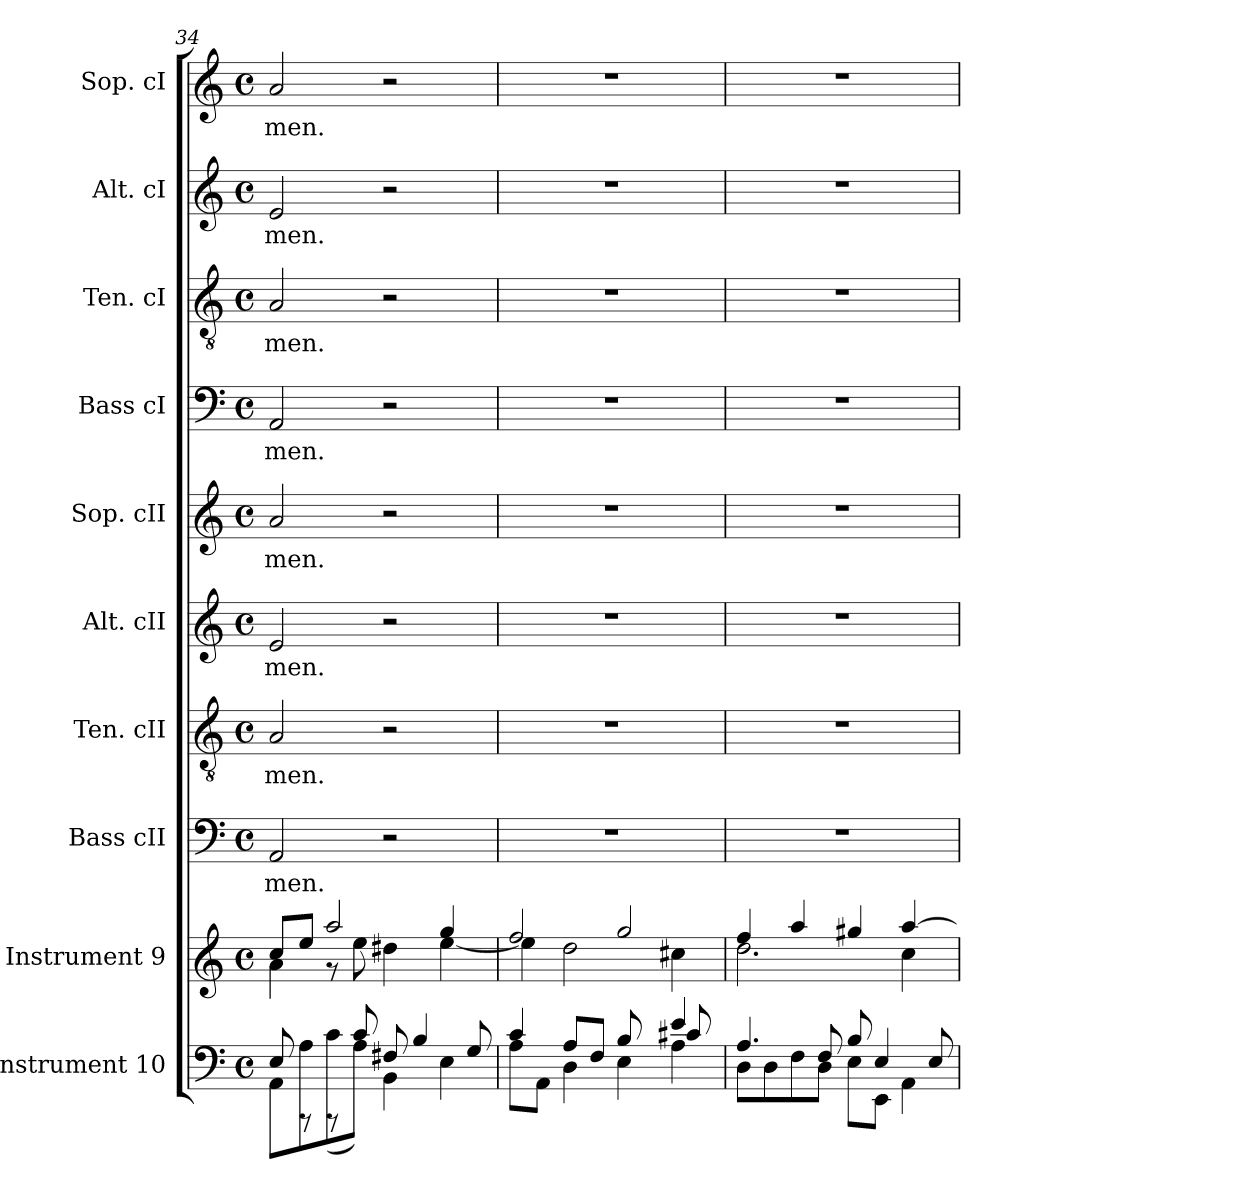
**kern	**kern	**kern	**text	**kern	**text	**kern	**text	**kern	**text	**kern	**text	**kern	**text	**kern	**text	**kern	**text
*part10	*part9	*part8	*part8	*part7	*part7	*part6	*part6	*part5	*part5	*part4	*part4	*part3	*part3	*part2	*part2	*part1	*part1
*staff10	*staff9	*staff8	*staff8	*staff7	*staff7	*staff6	*staff6	*staff5	*staff5	*staff4	*staff4	*staff3	*staff3	*staff2	*staff2	*staff1	*staff1
*I"Instrument 10	*I"Instrument 9	*I"Bass cII	*	*I"Ten. cII	*	*I"Alt. cII	*	*I"Sop. cII	*	*I"Bass cI	*	*I"Ten. cI	*	*I"Alt. cI	*	*I"Sop. cI	*
*	*	*I'Bass cII	*	*I'Ten. cII	*	*I'Alt. cII	*	*I'Sop. cII	*	*I'Bass cI	*	*I'Ten. cI	*	*I'Alt. cI	*	*I'Sop. cI	*
*clefF4	*clefG2	*clefF4	*	*clefGv2	*	*clefG2	*	*clefG2	*	*clefF4	*	*clefGv2	*	*clefG2	*	*clefG2	*
*k[]	*k[]	*k[]	*	*k[]	*	*k[]	*	*k[]	*	*k[]	*	*k[]	*	*k[]	*	*k[]	*
*C:	*C:	*C:	*	*C:	*	*C:	*	*C:	*	*C:	*	*C:	*	*C:	*	*C:	*
*M4/4	*M4/4	*M4/4	*	*M4/4	*	*M4/4	*	*M4/4	*	*M4/4	*	*M4/4	*	*M4/4	*	*M4/4	*
*met(c)	*met(c)	*met(c)	*	*met(c)	*	*met(c)	*	*met(c)	*	*met(c)	*	*met(c)	*	*met(c)	*	*met(c)	*
=34	=34	=34	=34	=34	=34	=34	=34	=34	=34	=34	=34	=34	=34	=34	=34	=34	=34
*^	*^	*	*	*	*	*	*	*	*	*	*	*	*	*	*	*	*
!	!	!	!	!	!LO:LY:b:cj	!	!LO:LY:b:cj	!	!LO:LY:b:cj	!	!LO:LY:b:cj	!	!LO:LY:b:cj	!	!LO:LY:b:cj	!	!LO:LY:b:cj	!	!LO:LY:b:cj
8E/	8AA\L	8cc/L	4a\	2AA/	-men.	2A/	-men.	2e/	-men.	2a/	-men.	2AA/	-men.	2A/	-men.	2e/	-men.	2a/	-men.
8rGGG	8A\	8ee/J	.	.	.	.	.	.	.	.	.	.	.	.	.	.	.	.	.
8rAAA	(>8c\	2aa/	8rf	.	.	.	.	.	.	.	.	.	.	.	.	.	.	.	.
8c/	8A\J)	.	8ee\	.	.	.	.	.	.	.	.	.	.	.	.	.	.	.	.
8F#X/	4BB\	.	4dd#X\	2r	.	2r	.	2r	.	2r	.	2r	.	2r	.	2r	.	2r	.
4B/	.	.	.	.	.	.	.	.	.	.	.	.	.	.	.	.	.	.	.
.	4E\	4gg/	[<4ee\	.	.	.	.	.	.	.	.	.	.	.	.	.	.	.	.
8G/	.	.	.	.	.	.	.	.	.	.	.	.	.	.	.	.	.	.	.
=35	=35	=35	=35	=35	=35	=35	=35	=35	=35	=35	=35	=35	=35	=35	=35	=35	=35	=35	=35
*	*^	*	*	*	*	*	*	*	*	*	*	*	*	*	*	*	*	*	*
4c/	8A\L	2.ryy	2ff/	4ee\]	1r	.	1r	.	1r	.	1r	.	1r	.	1r	.	1r	.	1r	.
.	8AA\J	.	.	.	.	.	.	.	.	.	.	.	.	.	.	.	.	.	.	.
8A/L	4D\	.	.	2dd\	.	.	.	.	.	.	.	.	.	.	.	.	.	.	.	.
8F/J	.	.	.	.	.	.	.	.	.	.	.	.	.	.	.	.	.	.	.	.
8B/	4E\	.	2gg/	.	.	.	.	.	.	.	.	.	.	.	.	.	.	.	.	.
8ryy	.	.	.	.	.	.	.	.	.	.	.	.	.	.	.	.	.	.	.	.
4e/	4A\	8c#X/	.	4cc#X\	.	.	.	.	.	.	.	.	.	.	.	.	.	.	.	.
.	.	8ryy	.	.	.	.	.	.	.	.	.	.	.	.	.	.	.	.	.	.
*	*v	*v	*	*	*	*	*	*	*	*	*	*	*	*	*	*	*	*	*	*
!!LO:PB:g=z
=36	=36	=36	=36	=36	=36	=36	=36	=36	=36	=36	=36	=36	=36	=36	=36	=36	=36	=36	=36
4.A/	8D\L	4ff/	2.dd\	1r	.	1r	.	1r	.	1r	.	1r	.	1r	.	1r	.	1r	.
.	8D\	.	.	.	.	.	.	.	.	.	.	.	.	.	.	.	.	.	.
.	8F\	4aa/	.	.	.	.	.	.	.	.	.	.	.	.	.	.	.	.	.
8F/	8D\J	.	.	.	.	.	.	.	.	.	.	.	.	.	.	.	.	.	.
8B/	8E\L	4gg#X/	.	.	.	.	.	.	.	.	.	.	.	.	.	.	.	.	.
4E/	8EE\J	.	.	.	.	.	.	.	.	.	.	.	.	.	.	.	.	.	.
.	4AA\	[>4aa/	4cc\	.	.	.	.	.	.	.	.	.	.	.	.	.	.	.	.
8E/	.	.	.	.	.	.	.	.	.	.	.	.	.	.	.	.	.	.	.
*v	*v	*	*	*	*	*	*	*	*	*	*	*	*	*	*	*	*	*	*
*	*v	*v	*	*	*	*	*	*	*	*	*	*	*	*	*	*	*	*
=	=	=	=	=	=	=	=	=	=	=	=	=	=	=	=	=	=
*-	*-	*-	*-	*-	*-	*-	*-	*-	*-	*-	*-	*-	*-	*-	*-	*-	*-
